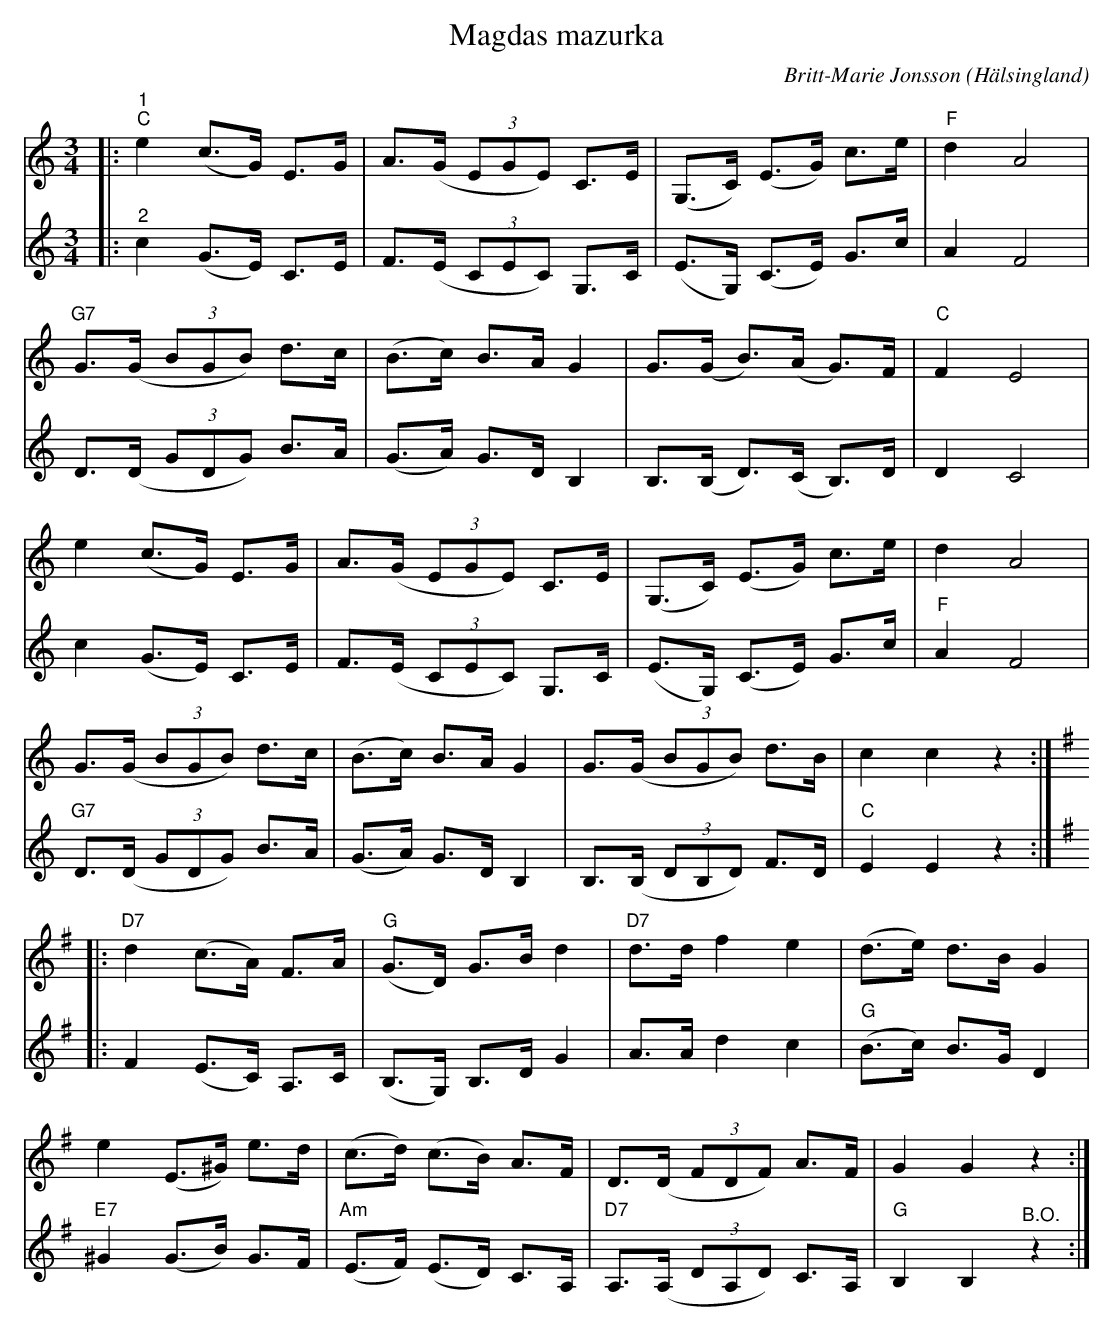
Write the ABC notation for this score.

X:1
T:Magdas mazurka
C:Britt-Marie Jonsson
O:Hälsingland
L:1/8
M:3/4
K:C
V:1
|:"^1""C" e2 (c>G) E>G | A>(G (3EGE) C>E | (G,>C) (E>G) c>e |"F" d2 A4 |
"G7" G>(G (3BGB) d>c | (B>c) B>A G2 | G>(G B>)(A G>)F |"C" F2 E4 |
e2 (c>G) E>G | A>(G (3EGE) C>E | (G,>C) (E>G) c>e | d2 A4 |
G>(G (3BGB) d>c | (B>c) B>A G2 | G>(G (3BGB) d>B | c2 c2 z2 ::
[K:G]"D7" d2 (c>A) F>A | "G" (G>D) G>B d2 |"D7" d>d f2 e2 | (d>e) d>B G2 |
e2 (E>^G) e>d | (c>d) (c>B) A>F | D>(D (3FDF) A>F | G2 G2 z2 :|
V:2
|:"^2" c2 (G>E) C>E | F>(E (3CEC) G,>C | (E>G,) (C>E) G>c | A2 F4 |
D>(D (3GDG) B>A | (G>A) G>D B,2 | B,>(B, D>)(C B,>)D | D2 C4 |
c2 (G>E) C>E | F>(E (3CEC) G,>C | (E>G,) (C>E) G>c | "F" A2 F4 |
"G7" D>(D (3GDG) B>A | (G>A) G>D B,2 | B,>(B, (3DB,D) F>D |"C" E2 E2 z2 ::
[K:G] F2 (E>C) A,>C | (B,>G,) B,>D G2 | A>A d2 c2 |"G" (B>c) B>G D2 |
"E7" ^G2 (G>B) G>F | "Am" (E>F) (E>D) C>A, |"D7" A,>(A, (3DA,D) C>A, |"G" B,2 B,2"^B.O." z2 :|
